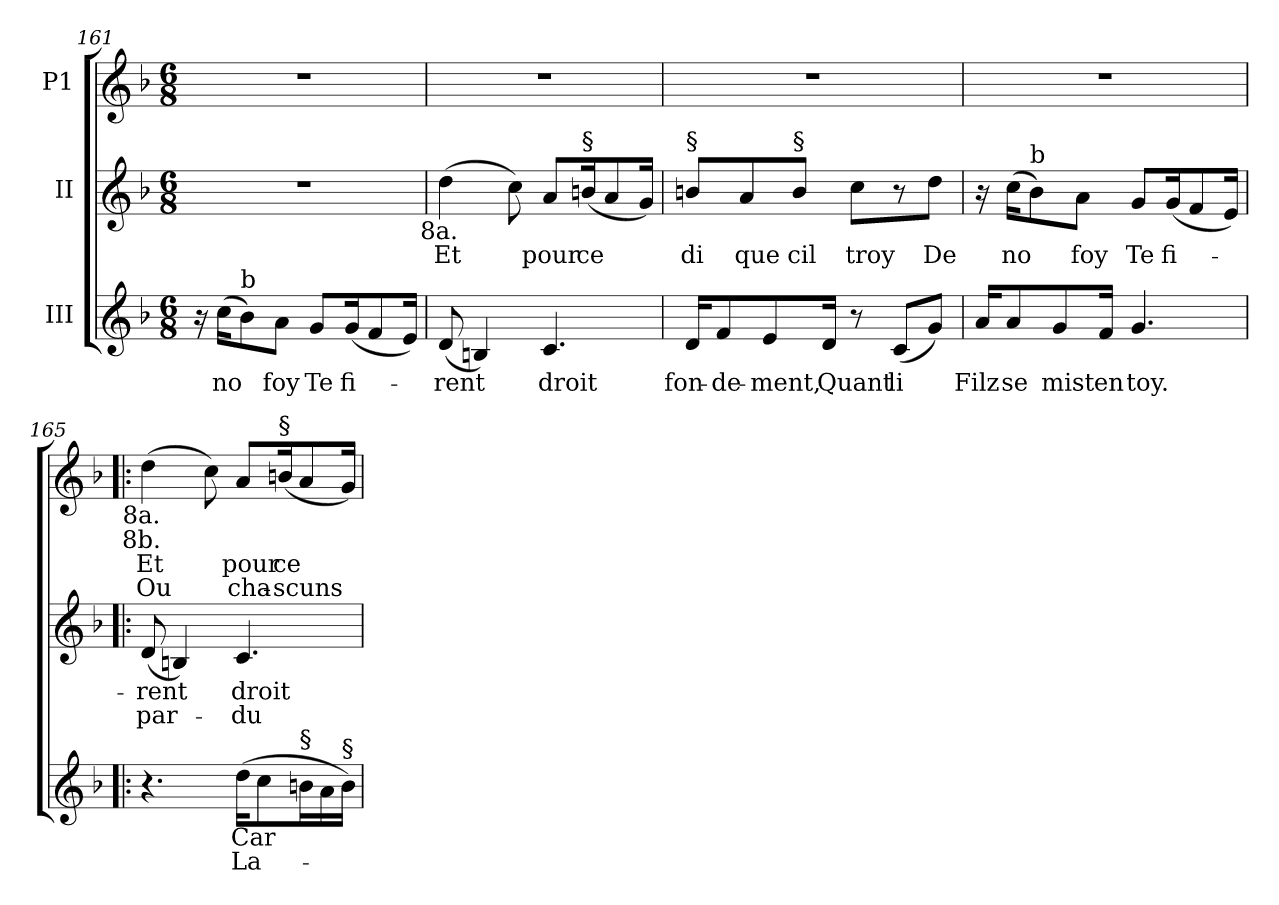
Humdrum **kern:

**kern	**text	**text	**kern	**text	**text	**kern	**text	**text
*part3	*part3	*part3	*part2	*part2	*part2	*part1	*part1	*part1
*staff3	*staff3	*staff3	*staff2	*staff2	*staff2	*staff1	*staff1	*staff1
*I"III	*	*	*I"II	*	*	*I"P1	*	*
*clefG2	*	*	*clefG2	*	*	*clefG2	*	*
*k[b-]	*	*	*k[b-]	*	*	*k[b-]	*	*
*F:	*	*	*F:	*	*	*F:	*	*
*M6/8	*	*	*M6/8	*	*	*M6/8	*	*
=161	=161	=161	=161	=161	=161	=161	=161	=161
!	!	!	!LO:N:vis=1	!	!	!LO:N:vis=1	!	!
16r	.	.	2.r	.	.	2.r	.	.
!	!LO:LY:b:color=#000000	!	!	!	!	!	!	!
(16cci\KL	no	.	.	.	.	.	.	.
!LO:TX:a:t=b	!	!	!	!	!	!	!	!
8b-i\)	.	.	.	.	.	.	.	.
!	!LO:LY:b:color=#000000	!	!	!	!	!	!	!
8ai\J	foy	.	.	.	.	.	.	.
!	!LO:LY:b:color=#000000	!	!	!	!	!	!	!
8gi/L	Te	.	.	.	.	.	.	.
!	!LO:LY:b:color=#000000	!	!	!	!	!	!	!
(16gi/k	fi-	.	.	.	.	.	.	.
8fi/	.	.	.	.	.	.	.	.
16ei/Jk)	.	.	.	.	.	.	.	.
!!LO:LB:g=z
=162	=162	=162	=162	=162	=162	=162	=162	=162
!	!LO:LY:b:color=#000000	!	!	!	!	!	!	!
!	!	!	!LO:TX:b:cj:t=8a.	!	!	!	!	!
!	!	!	!	!LO:LY:b:color=#000000	!	!LO:N:vis=1	!	!
(8di/	-rent	.	(4ddi\	Et	.	2.r	.	.
4Bni/)	.	.	.	.	.	.	.	.
.	.	.	8cci\)	.	.	.	.	.
!	!LO:LY:b:color=#000000	!	!	!	!	!	!	!
!	!	!	!	!LO:LY:b:color=#000000	!	!	!	!
4.ci/	droit	.	8ai/L	pour	.	.	.	.
!	!	!	!LO:TX:a:t=§	!	!	!	!	!
!	!	!	!	!LO:LY:b:color=#000000	!	!	!	!
.	.	.	(16bi/k	ce	.	.	.	.
.	.	.	8ai/	.	.	.	.	.
.	.	.	16gi/Jk)	.	.	.	.	.
=163	=163	=163	=163	=163	=163	=163	=163	=163
!	!LO:LY:b:color=#000000	!	!	!	!	!	!	!
!	!	!	!LO:TX:a:t=§	!	!	!	!	!
!	!	!	!	!LO:LY:b:color=#000000	!	!LO:N:vis=1	!	!
16di/KL	fon-	.	8bi/L	di	.	2.r	.	.
!	!LO:LY:b:color=#000000	!	!	!	!	!	!	!
8fi/	-de-	.	.	.	.	.	.	.
!	!	!	!	!LO:LY:b:color=#000000	!	!	!	!
.	.	.	8ai/	que	.	.	.	.
!	!LO:LY:b:color=#000000	!	!	!	!	!	!	!
8ei/	-ment,	.	.	.	.	.	.	.
!	!	!	!LO:TX:a:t=§	!	!	!	!	!
!	!	!	!	!LO:LY:b:color=#000000	!	!	!	!
.	.	.	8bi/J	cil	.	.	.	.
!	!LO:LY:b:color=#000000	!	!	!	!	!	!	!
16di/Jk	Quant	.	.	.	.	.	.	.
!	!	!	!	!LO:LY:b:color=#000000	!	!	!	!
8r	.	.	8cci\L	troy	.	.	.	.
!	!LO:LY:b:color=#000000	!	!	!	!	!	!	!
(8ci/L	li	.	8r	.	.	.	.	.
!	!	!	!	!LO:LY:b:color=#000000	!	!	!	!
8gi/J)	.	.	8ddi\J	De	.	.	.	.
=164	=164	=164	=164	=164	=164	=164	=164	=164
!	!LO:LY:b:color=#000000	!	!	!	!	!LO:N:vis=1	!	!
16ai/KL	Filz	.	16r	.	.	2.r	.	.
!	!LO:LY:b:color=#000000	!	!	!	!	!	!	!
!	!	!	!	!LO:LY:b:color=#000000	!	!	!	!
8ai/	se	.	(16cci\KL	no	.	.	.	.
!	!	!	!LO:TX:a:t=b	!	!	!	!	!
.	.	.	8b-i\)	.	.	.	.	.
!	!LO:LY:b:color=#000000	!	!	!	!	!	!	!
8gi/	mist	.	.	.	.	.	.	.
!	!	!	!	!LO:LY:b:color=#000000	!	!	!	!
.	.	.	8ai\J	foy	.	.	.	.
!	!LO:LY:b:color=#000000	!	!	!	!	!	!	!
16fi/Jk	en	.	.	.	.	.	.	.
!	!LO:LY:b:color=#000000	!	!	!	!	!	!	!
!	!	!	!	!LO:LY:b:color=#000000	!	!	!	!
4.gi/	toy.	.	8gi/L	Te	.	.	.	.
!	!	!	!	!LO:LY:b:color=#000000	!	!	!	!
.	.	.	(16gi/k	fi-	.	.	.	.
.	.	.	8fi/	.	.	.	.	.
.	.	.	16ei/Jk)	.	.	.	.	.
!!LO:LB:g=z
=165!|:	=165!|:	=165!|:	=165!|:	=165!|:	=165!|:	=165!|:	=165!|:	=165!|:
!	!	!	!	!LO:LY:b:color=#000000	!LO:LY:b:color=#000000	!	!	!
!	!	!	!	!	!	!LO:TX:b:cj:t=8a.	!	!
!	!	!	!	!	!	!LO:TX:b:cj:t=8b.	!	!
!	!	!	!	!	!	!	!LO:LY:b:color=#000000	!LO:LY:b:color=#000000
4.r	.	.	(8di/	-rent	par-	(4ddi\	Et	Ou
.	.	.	4Bni/)	.	.	.	.	.
.	.	.	.	.	.	8cci\)	.	.
!	!LO:LY:b:color=#000000	!LO:LY:b:color=#000000	!	!	!	!	!	!
!	!	!	!	!LO:LY:b:color=#000000	!LO:LY:b:color=#000000	!	!	!
!	!	!	!	!	!	!	!LO:LY:b:color=#000000	!LO:LY:b:color=#000000
(16ddi\KL	Car	La-	4.ci/	droit	-du-	8ai/L	pour	cha-
8cci\	.	.	.	.	.	.	.	.
!	!	!	!	!	!	!LO:TX:a:t=§	!	!
!	!	!	!	!	!	!	!LO:LY:b:color=#000000	!LO:LY:b:color=#000000
.	.	.	.	.	.	(16bi/k	ce	-scuns
!LO:TX:a:t=§	!	!	!	!	!	!	!	!
16bi\L	.	.	.	.	.	8ai/	.	.
16ai\	.	.	.	.	.	.	.	.
!LO:TX:a:t=§	!	!	!	!	!	!	!	!
16bi\JJ)	.	.	.	.	.	16gi/Jk)	.	.
=	=	=	=	=	=	=	=	=
*-	*-	*-	*-	*-	*-	*-	*-	*-
